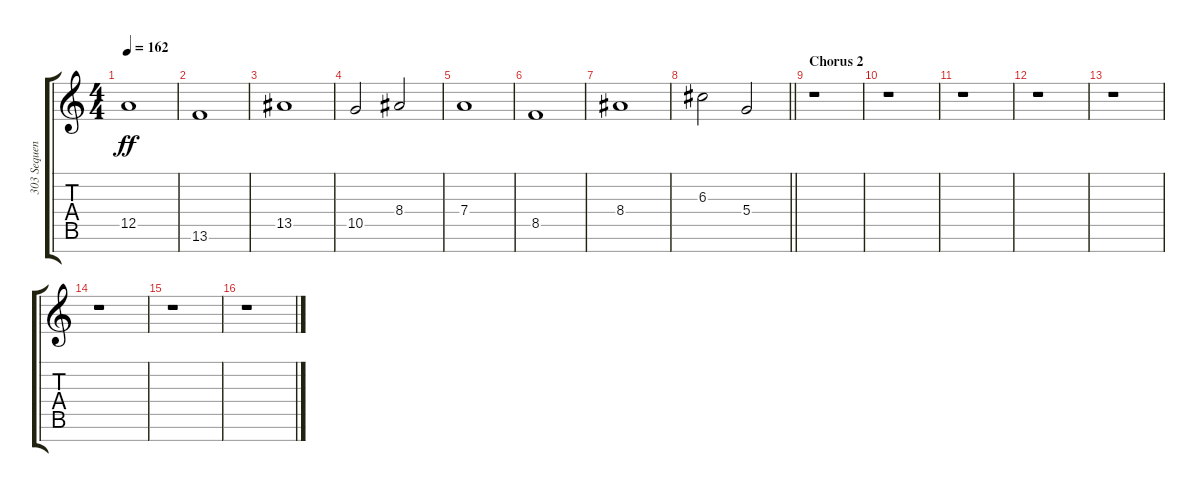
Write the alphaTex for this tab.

\track ("303 Sequence Bass" "303 Sequen") {instrument synthbass1}
\staff {score tabs}
\tuning (E4 B3 G3 D3 A2 E2 B1) {hide}
\ts (4 4)
\tempo 162
\clef g2
\ks c
12.5.1{dy ff} |
13.6.1 |
13.5.1 |
10.5.2 8.4.2 |
7.4.1 |
8.5.1 |
8.4.1 |
\barLineRight lightlight
6.3.2 5.4.2 |
\section ("" "Chorus 2")
r.1 |
r.1 |
r.1 |
r.1 |
r.1 |
r.1 |
r.1 |
r.1
